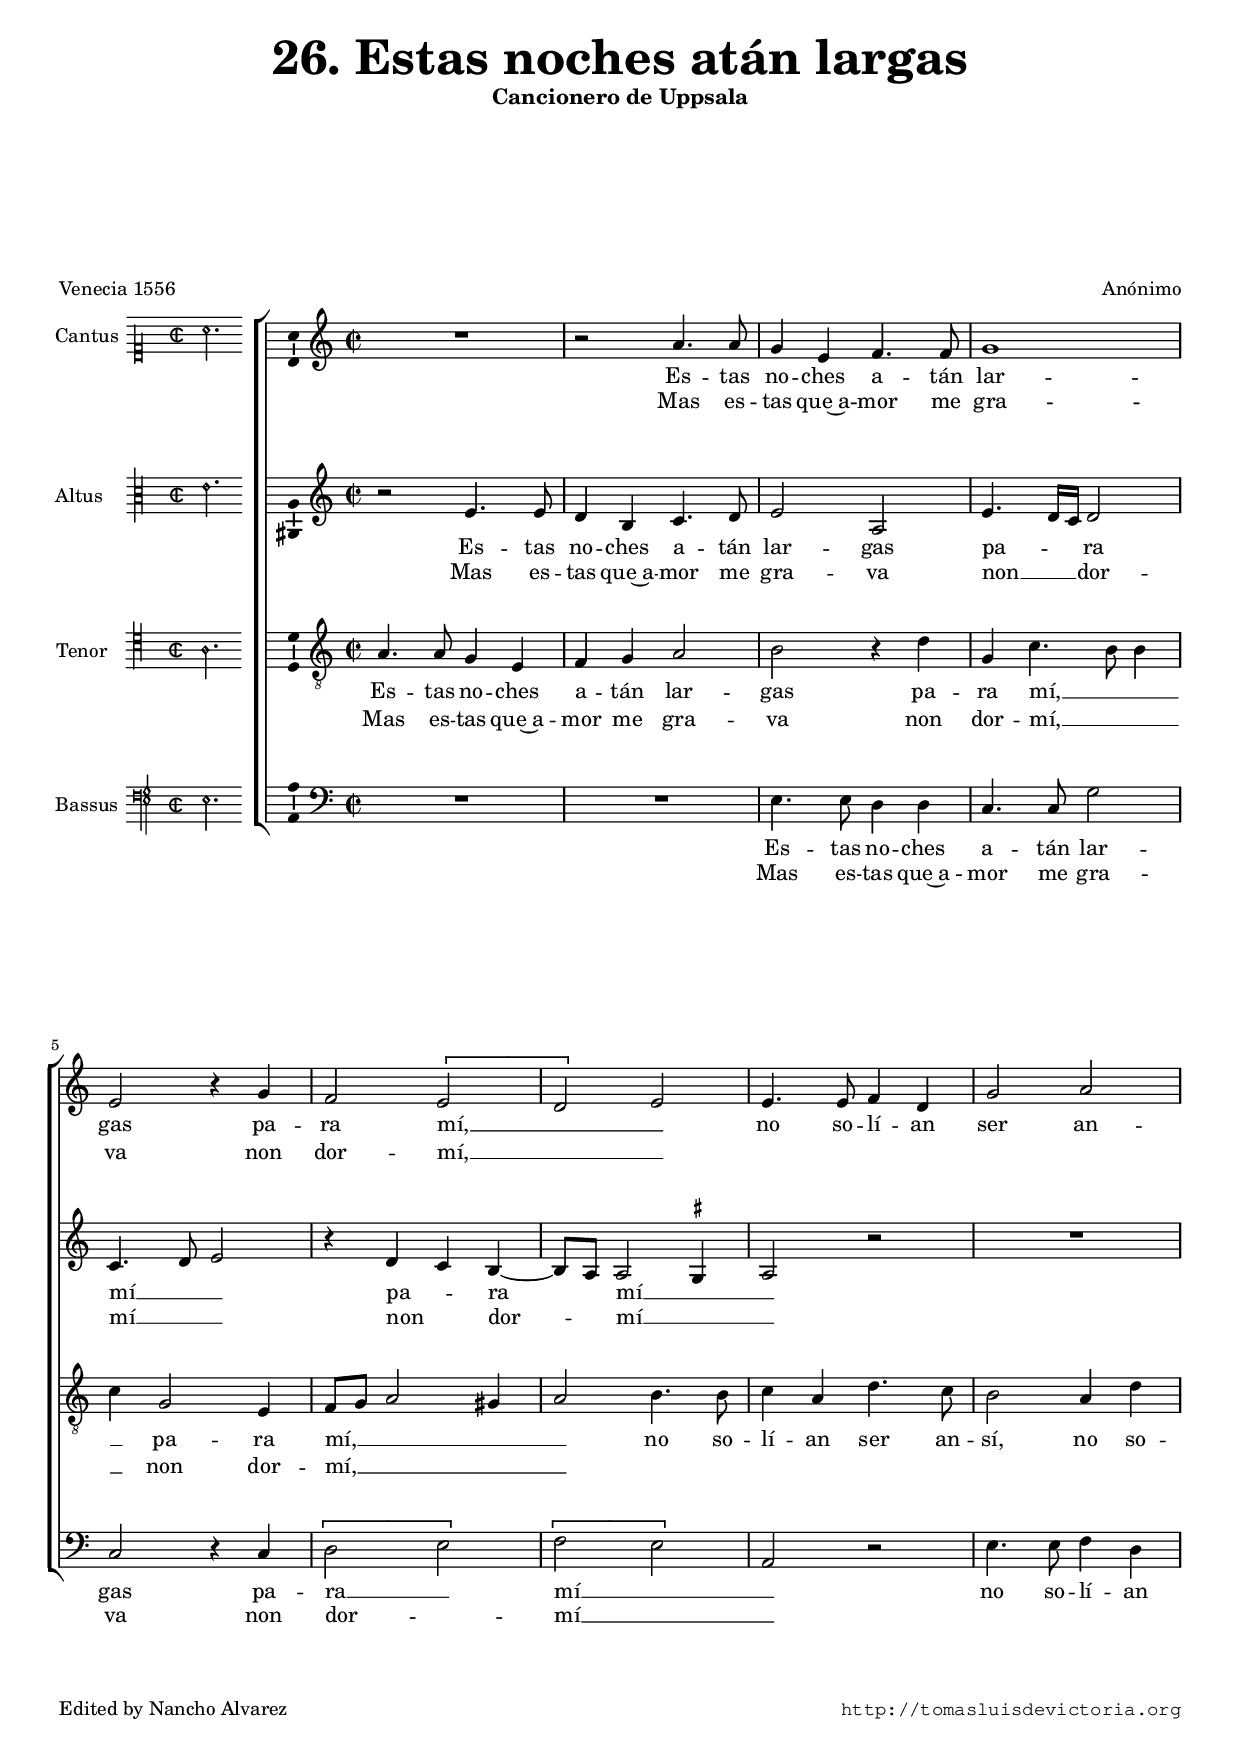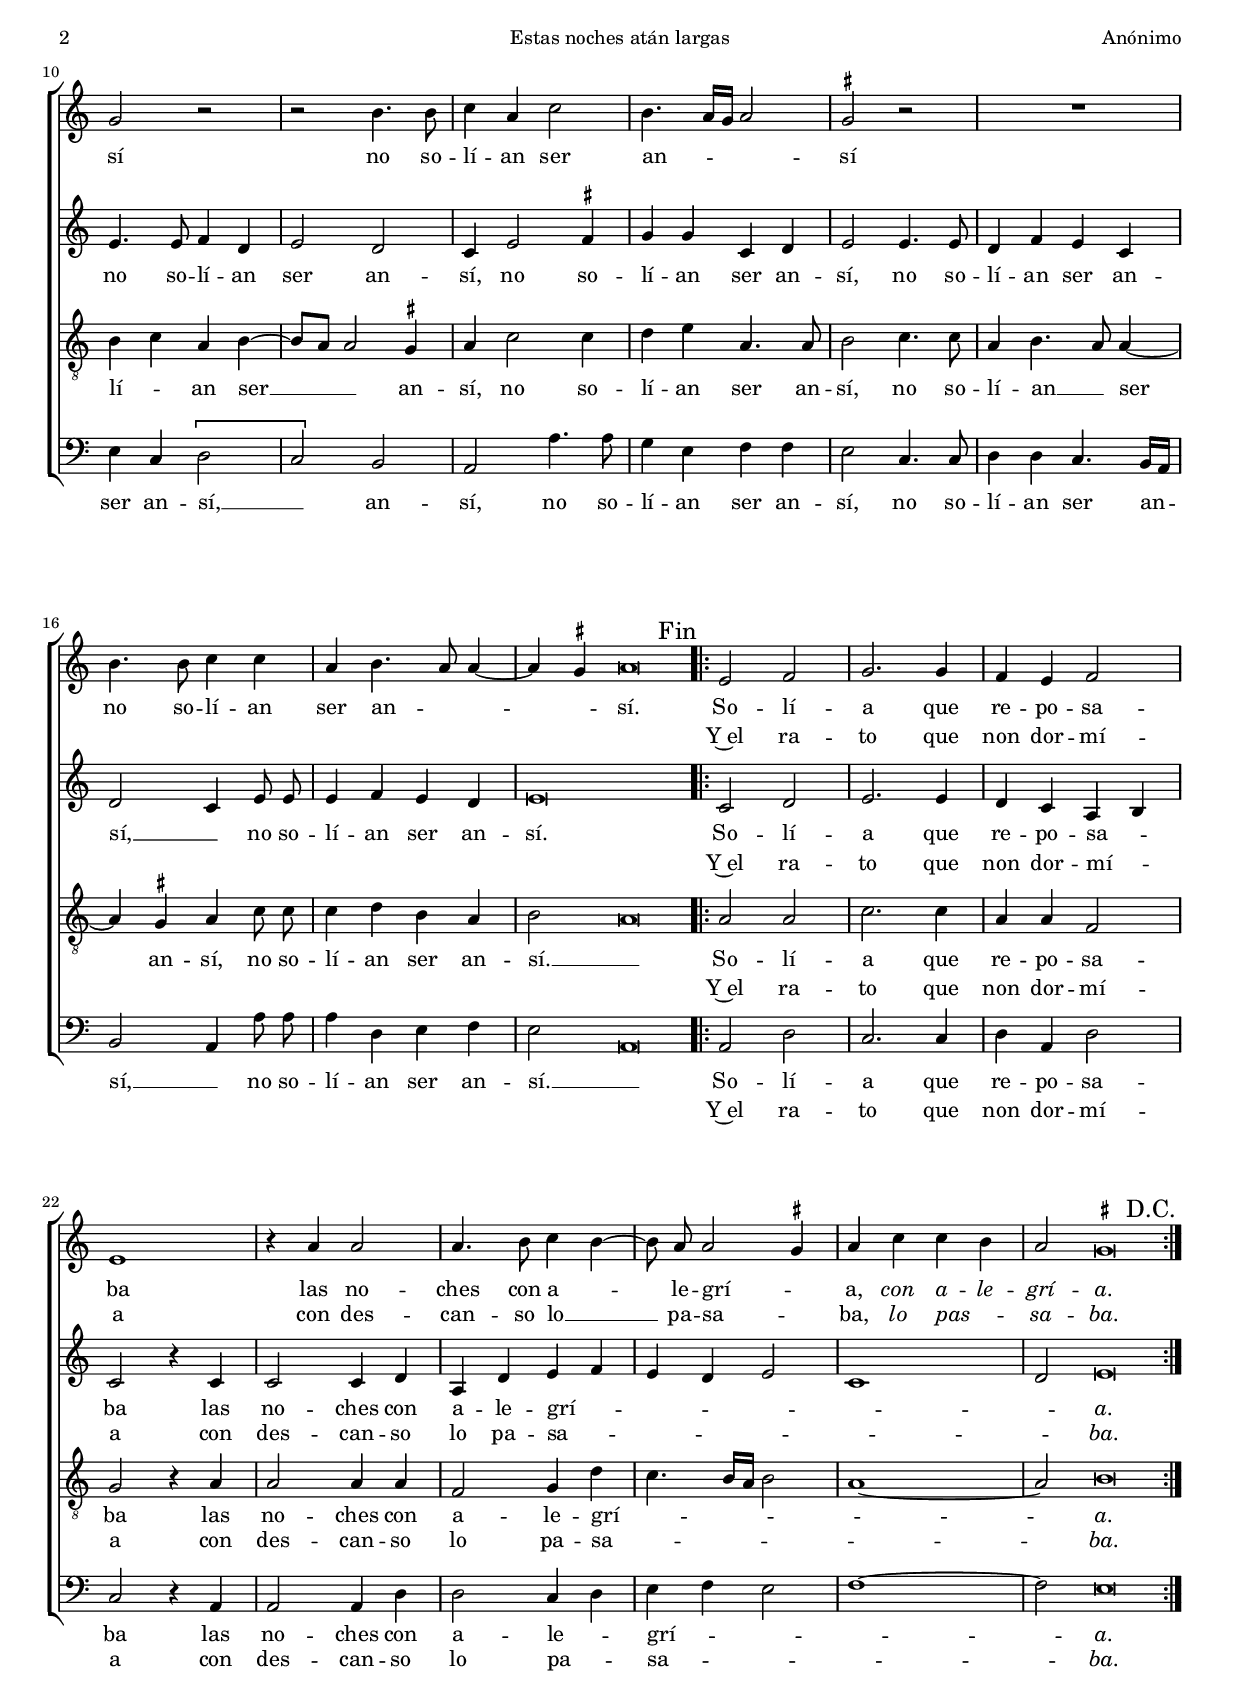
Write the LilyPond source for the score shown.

\version "2.18.0"

#(set-default-paper-size "a4")
#(set-global-staff-size 16.7)
#(ly:set-option 'point-and-click #f)
%mobile -s14.5 -i3.2

italicas=\override LyricText.font-shape = #'italic
rectas=\override LyricText.font-shape = #'upright
ss=\once \set suggestAccidentals = ##t
incipitwidth = 20
mtempo={\tempo 4 = 100}
mtempob={\tempo 4 = 50}

htitle="Estas noches atán largas"
hcomposer="Anónimo"

\header {
	title=\markup{\fontsize #4 "26. Estas noches atán largas"}
	subtitle="Cancionero de Uppsala"
	subsubtitle=\markup{\null \vspace #6 }
	composer="Anónimo"
        pdfauthor=\composer
	%opus="(-)"
	poet=\markup{"Venecia 1556"}
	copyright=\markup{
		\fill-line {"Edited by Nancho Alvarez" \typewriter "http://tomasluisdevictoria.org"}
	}
%	tagline=""
}


global={\key c \major \time 2/2  \skip 1*18 \bar ".|:-||"
        %tablet \break
        \skip 1*9 \bar ":|." 
}

cantus={
	R1*4/4 |
	r2 a'4. a'8 |
	g'4 e' f'4. f'8 |
	g'1 |
%5
	e'2 r4 g' |
	f'2 \[e' |
	d'\] e' |
	e'4. e'8 f'4 d' |
	g'2 a' |
%10
	g' r |
	r b'4. b'8 |
	c''4 a' c''2 |
	b'4. a'16 g' a'2 |
	\ss gis' r |
%15
	R1*4/4 |
	b'4. b'8 c''4 c'' |
	a' b'4. a'8 a'4 ~ |
	a' \ss gis' a'\breve*1/4
        \override Score.RehearsalMark.self-alignment-X=#right
        \once \override Score.RehearsalMark.break-visibility = #'#(#t #t #f)
        \mark \markup{"Fin"}
	e'2 f' |
%20
	g'2. g'4
	f' e' f'2
	e'1
	r4 a' a'2
	a'4. b'8 c''4 b' ~
%25
	\set Staff.autoBeaming = ##f
	b'8 a' a'2 \ss gis'4
	\set Staff.autoBeaming = ##t
	a' c'' c'' b'
	a'2 \ss gis'\breve*1/4
        \mark \markup{"D.C."}
}

altus={
	r2 e'4. e'8
	d'4 b c'4. d'8
	e'2 a
	e'4. d'16 c' d'2
%5
	c'4. d'8 e'2
	r4 d' c' b ~
	b8 a a2 \ss gis4
	a2 r
	R1*4/4
%10
	e'4. e'8 f'4 d'
	e'2 d'
	c'4 e'2 \ss fis'4
	g' g' c' d'
	e'2 e'4. e'8
%15
	d'4 f' e' c'
	\set Staff.autoBeaming = ##f
	d'2 c'4 e'8 e'
	\set Staff.autoBeaming = ##t
	e'4 f' e' d'
	e'\breve*1/2
	c'2 d'
%20
	e'2. e'4
	d' c' a b
	c'2 r4 c'
	c'2 c'4 d'
	a d' e' f'
%25
	e' d' e'2
	c'1
	d'2 e'\breve*1/4
}

tenor={
	a4. a8 g4 e
	f g a2
	b r4 d'
	g c'4. b8 b4
%5
	c' g2 e4
	f8 g a2 gis4
	a2 b4. b8
	c'4 a d'4. c'8
	b2 a4 d'
%10
	b c' a b ~
	b8 a a2 \ss gis4
	a c'2 c'4
	d' e' a4. a8
	b2 c'4. c'8
%15
	a4 b4. a8 a4 ~
	\set Staff.autoBeaming = ##f
	a \ss gis a c'8 c'
	\set Staff.autoBeaming = ##t
	c'4 d' b a
	b2 a\breve*1/4
	a2 a
%20
	c'2. c'4
	a a f2
	g r4 a
	a2 a4 a
	f2 g4 d'
%25
	c'4. b16 a b2
	a1 ~
	a2 b\breve*1/4
}

bassus={
	R1*4/4
	R1*4/4
	e4. e8 d4 d
	c4. c8 g2
%5
	c r4 c
	\[d2 e\]
	\[f e\]
	a, r
	e4. e8 f4 d
%10
	e c \[d2
	c\] b,
	a, a4. a8
	g4 e f f
	e2 c4. c8
%15
	d4 d c4. b,16 a,
	\set Staff.autoBeaming = ##f
	b,2 a,4 a8 a
	\set Staff.autoBeaming = ##t
	a4 d e f
	e2 a,\breve*1/4
	a,2 d
%20
	c2. c4
	d a, d2
	c r4 a,
	a,2 a,4 d
	d2 c4 d
%25
	e f e2
	f1 ~
	f2 e\breve*1/4
}

textocantus=\lyricmode{
Es -- tas no -- ches a -- tán lar -- gas
pa -- ra mí, __ _ _ 
no so -- lí -- an ser an -- sí
no so -- lí -- an ser an -- _ _ _ sí
no so -- lí -- an ser an -- _ _ _ _ sí.
So -- lí -- a que re -- po -- sa -- ba
las no -- ches con a -- _ _ le -- grí -- _ a,
\italicas
con a -- le -- grí -- a.
}
textocantusb=\lyricmode{
Mas es -- tas que~a -- mor me gra -- va
non dor -- mí, __ _ _ 
"  " _ _ _ _ _ _ _ _ _ _ _ _ _ _ _ _ _ _ _ _ _ _ _ _ _ _ _ 
Y~el ra -- to que non dor -- mí -- a con des -- can -- so lo __ _ _ pa -- sa -- _ ba,
\italicas
lo pas -- _ sa -- ba.
}

textoaltus=\lyricmode{
Es -- tas no -- ches a -- tán lar -- gas
pa -- _ _ ra mí __ _ _ 
pa -- _ ra _ _ mí __ _ _ 
no so -- lí -- an ser an -- sí,
no so -- lí -- an ser an -- sí,
no so -- lí -- an ser an -- sí, __ _
no so -- lí -- an ser an -- sí.
So -- lí -- a que re -- po -- sa -- _ ba
las no -- ches con a -- le -- grí -- _ _ _ _ _ _ \italicas
a.
}
textoaltusb=\lyricmode{
Mas es -- tas que~a -- mor me gra -- va
non __ _ _ dor -- mí __ _ _ 
non _ dor -- _ _ mí __ _ _ 
"  " _ _ _ _ _ _ _ _ _ _ _ _ _ _ _ _ _ _ _ _ _ _ _ _ _ _ _ _ 
Y~el ra -- to que non dor -- mí -- _ a con des -- can -- so lo pa -- sa -- _ _ _ _ _ _ \italicas
ba.
}

textotenor=\lyricmode{
Es -- tas no -- ches a -- tán lar -- gas
pa -- ra mí, __ _ _ _
pa -- ra mí, __ _ _ _ _ 
no so -- lí -- an ser an -- sí,
no so -- lí -- _ an ser __ _ _ _ an -- sí,
no so -- lí -- an ser an -- sí, 
no so -- lí -- an __ _ ser _ an -- sí,
no so -- lí -- an ser an -- sí. __ _
So -- lí -- a que re -- po -- sa -- ba
las no -- ches con a -- le -- grí -- _ _ _ _ _ _ \italicas
a.
}
textotenorb=\lyricmode{
Mas es -- tas que~a -- mor me gra -- va
non dor -- mí, __ _ _ _
non dor -- mí, __ _ _ _ _ 
"  " _ _ _ _ _ _ _ _ _ _ _ _ _ _ _ _ _ _ _ _ _ _ _ _ _ _ _ _ _ _ _ _ _ _ _ _ _ _ _ _ _ 
Y~el ra -- to que non dor -- mí -- a 
con des -- can -- so lo pa -- sa -- _ _ _ _ _ _ \italicas
ba.
}

textobassus=\lyricmode{
Es -- tas no -- ches a -- tán lar -- gas
pa -- ra __ _ mí __ _ _ 
no so -- lí -- an ser an -- sí, __ _
an -- sí,
no so -- lí -- an ser an -- sí,
no so -- lí -- an ser an -- _ sí, __ _
no so -- lí -- an ser an -- sí. __ _
So -- lí -- a que re -- po -- sa -- ba
las no -- ches con a -- le -- _ grí -- _ _ _ _ \italicas
a.
}
textobassusb=\lyricmode{
Mas es -- tas que~a -- mor me gra -- va
non dor -- _ mí __ _ _ 
"  " _ _ _ _ _ _ _ _ _ _ _ _ _ _ _ _ _ _ _ _ _ _ _ _ _ _ _ _ _ _ _ _ _ 
Y~el ra -- to que non dor -- mí -- a 
con des -- can -- so lo pa -- _ sa -- _ _ _ _ \italicas
ba.
}


incipitcantus=\markup{
	\score{
		{ 
		\set Staff.instrumentName="Cantus "
		\override NoteHead.style = #'neomensural
		\override Staff.TimeSignature.style = #'neomensural
		\cadenzaOn 
		\clef "petrucci-c1"
		\key c \major
		\time 2/2
                a'2.
		} 

	\layout { line-width=\incipitwidth indent = 0 }
	}
}

incipitaltus=\markup{
	\score{
		{ 
		\set Staff.instrumentName="Altus    "
		\override NoteHead.style = #'neomensural 
		\override Staff.TimeSignature.style = #'neomensural
		\cadenzaOn 
		\clef "petrucci-c3"
		\key c \major
		\time 2/2
                e'2.
		} 
	\layout { line-width=\incipitwidth indent = 0 }
	}
}


incipittenor=\markup{
	\score{
		{ 
		\set Staff.instrumentName="Tenor   "
		\override NoteHead.style = #'neomensural 
		\override Staff.TimeSignature.style = #'neomensural
		\cadenzaOn 
		\clef "petrucci-c4"
		\key c \major
		\time 2/2
                a2.	
		} 
	\layout { line-width=\incipitwidth indent=0 }
	}
}

incipitbassus=\markup{
	\score{
		{ 
		\set Staff.instrumentName="Bassus "
		\override NoteHead.style = #'neomensural
		\override Staff.TimeSignature.style = #'neomensural
		\cadenzaOn 
		\clef "petrucci-f4"
		\key c \major
		\time 2/2
                e2.
		} 
	\layout { line-width=\incipitwidth indent = 0 }
	}
}

%\layout {
%       \context {\Voice
%               \remove Ligature_bracket_engraver
%               \consists Mensural_ligature_engraver
%       }
%       line-width=\incipitwidth
%       indent = 0
%}

\score {\transpose c' c'{
\new ChoirStaff<<

	\new Staff <<\global
	\new Voice="v1" {
		\set Staff.instrumentName=\incipitcantus
		\clef "treble"
		\cantus }
	\new Lyrics \lyricsto "v1" {\textocantus }
	\new Lyrics \lyricsto "v1" {\textocantusb }
	>>

	\new Staff <<\global
	\new Voice="v2" {
		\set Staff.instrumentName=\incipitaltus
		\clef "treble"
		\altus }
	\new Lyrics \lyricsto "v2" {\textoaltus }
	\new Lyrics \lyricsto "v2" {\textoaltusb }
	>>
	
	\new Staff <<\global
	\new Voice="v3" {
		\set Staff.instrumentName=\incipittenor
		\clef "G_8"
		\tenor }
	\new Lyrics \lyricsto "v3" {\textotenor }
	\new Lyrics \lyricsto "v3" {\textotenorb }
	>>

	\new Staff <<\global
	\new Voice="v4" {
		\set Staff.instrumentName=\incipitbassus
		\clef "bass"
		\bassus }
	\new Lyrics \lyricsto "v4" {\textobassus }
	\new Lyrics \lyricsto "v4" {\textobassusb }
	>>
	
>>

	} % transpose

\layout{ 
	\context {\Lyrics 
		\override VerticalAxisGroup.staff-affinity = #UP
		\override VerticalAxisGroup.nonstaff-relatedstaff-spacing =
			#'((basic-distance . 0) (minimum-distance . 0) (padding . 1))
		\override VerticalAxisGroup.nonstaff-nonstaff-spacing =
			#'((basic-distance . 2) (minimum-distance . 0) (padding . 1))
		\override LyricText.font-size = #1.2
		\override LyricHyphen.minimum-distance = #0.5
	}
	\context {\Score 
		tempoHideNote = ##t
		\override BarNumber.padding = #2 
	}
	\context {\Voice 
		melismaBusyProperties = #'()
		%autoBeaming = ##f
	}
	\context {\Staff 
                %\RemoveEmptyStaves
                %\override VerticalAxisGroup.remove-first = ##t
		\override VerticalAxisGroup.staff-staff-spacing =
			#'((basic-distance . 11) (minimum-distance . 0) (padding . 1))
		\consists Ambitus_engraver 
		\override LigatureBracket.padding = #1
	}
}

%\midi { \mtempo }

}


\paper{
	evenHeaderMarkup=\markup  \fill-line { \fromproperty #'page:page-number-string \htitle \hcomposer }
	oddHeaderMarkup= \markup  \fill-line { \on-the-fly #not-first-page \hcomposer \on-the-fly #not-first-page \htitle \on-the-fly #not-first-page \fromproperty #'page:page-number-string }
	system-count=5
	%page-count = 1
	ragged-last-bottom = ##f
	indent=3.5\cm
	system-system-spacing =
	#'((basic-distance . 20) (minimum-distance . 0) (padding . 5))
	top-system-spacing = % header
	#'((basic-distance . 8) (minimum-distance . 0) (padding . 0))
	last-bottom-spacing = % footer
	#'((basic-distance . 12) (minimum-distance . 0) (padding . 0))
	markup-system-spacing.padding = #1.5
}
